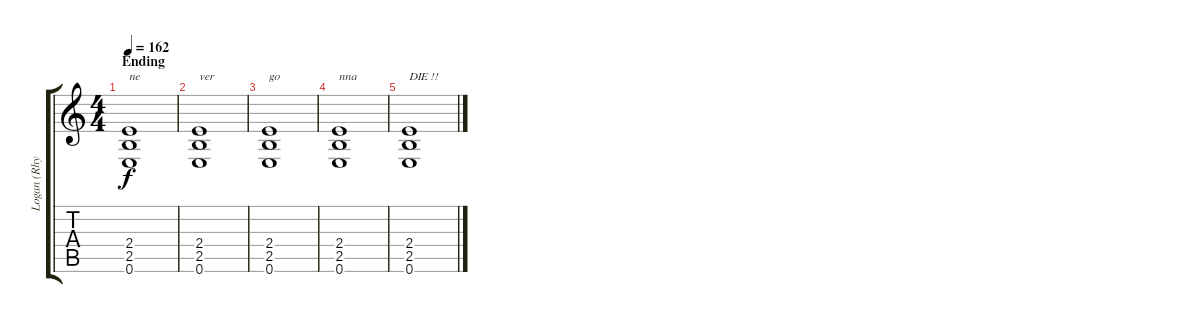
\track ("Logan (Rhythm)" "Logan (Rhy") {instrument distortionguitar}
\staff {score tabs}
\tuning (E4 B3 G3 D3 A2 E2) {hide}
\ts (4 4)
\section ("" "Ending")
\tempo 162
\clef g2
\ks c
(2.4 2.5 0.6).1{txt "ne" dy f} |
(2.4 2.5 0.6).1{txt "ver"} |
(2.4 2.5 0.6).1{txt "go"} |
(2.4 2.5 0.6).1{txt "nna"} |
(2.4 2.5 0.6).1{txt "DIE !!"}
